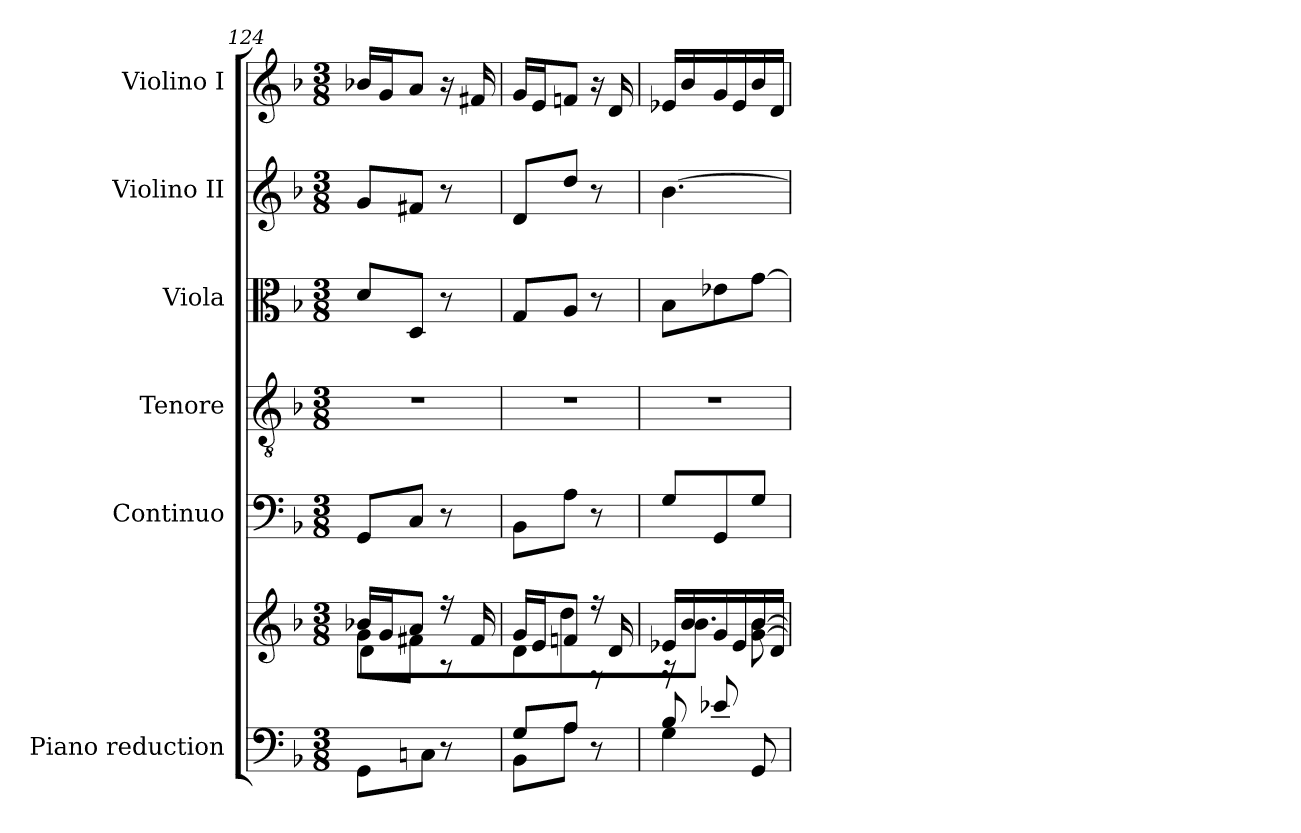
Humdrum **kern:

**kern	**kern	**kern	**kern	**kern	**kern	**kern
*part6	*part6	*part5	*part4	*part3	*part2	*part1
*staff7	*staff6	*staff5	*staff4	*staff3	*staff2	*staff1
*I"Piano reduction	*	*I"Continuo	*I"Tenore	*I"Viola	*I"Violino II	*I"Violino I
*I'Pno	*	*	*	*I'Vla	*I'Vln	*I'Vln
!!LO:PB:g=z
*clefF4	*clefG2	*clefF4	*clefGv2	*clefC3	*clefG2	*clefG2
*k[b-]	*k[b-]	*k[b-]	*k[b-]	*k[b-]	*k[b-]	*k[b-]
*M3/8	*M3/8	*M3/8	*M3/8	*M3/8	*M3/8	*M3/8
=124	=124	=124	=124	=124	=124	=124
*^	*^	*	*	*	*	*
*	*	*	*^	*	*	*	*	*
8ryy	8GG\L	16b-X/LL	8g\L	8d\L	8GG/L	4.r	8d/L	8g/L	16b-X/LL
.	.	16g/J	.	.	.	.	.	.	16g/J
8D/J	8Cn\J	8a/J	8f#X\J	4ryy	8C/J	.	8D/J	8f#X/J	8a/J
8r	8ryy	16r	8r	.	8r	.	8r	8r	16r
.	.	16f#/	.	.	.	.	.	.	16f#X/
*	*	*	*v	*v	*	*	*	*	*
=125	=125	=125	=125	=125	=125	=125	=125	=125
8G/L	8BB-\L	16g/LL	8d\L	8BB-\L	4.r	8G/L	8d/L	16g/LL
.	.	16e/J	.	.	.	.	.	16e/J
8A/J	8A\J	8fn/J	8dd\J	8A\J	.	8A/J	8dd/J	8fn/J
8r	8ryy	16r	8r	8r	.	8r	8r	16r
.	.	16d/	.	.	.	.	.	16d/
=126	=126	=126	=126	=126	=126	=126	=126	=126
*	*	*	*^	*	*	*	*	*
8B-/L	4G\	16e-X/LL	16r	4ryy	8G/L	4.r	8B-\L	[4.b-\	16e-X/LL
.	.	16b-/	8.b-\	.	.	.	.	.	16b-/
8e-X/	.	16g/	.	.	8GG/	.	8e-X\	.	16g/
.	.	16e-/	.	.	.	.	.	.	16e-/
8ryy	8GG/	16b-/	8ryy	[>8g\ [>8b-\J	8G/J	.	[8g\J	.	16b-/
.	.	16d/JJ	.	.	.	.	.	.	16d/JJ
*v	*v	*	*	*	*	*	*	*	*
*	*v	*v	*v	*	*	*	*	*
=	=	=	=	=	=	=
*-	*-	*-	*-	*-	*-	*-
